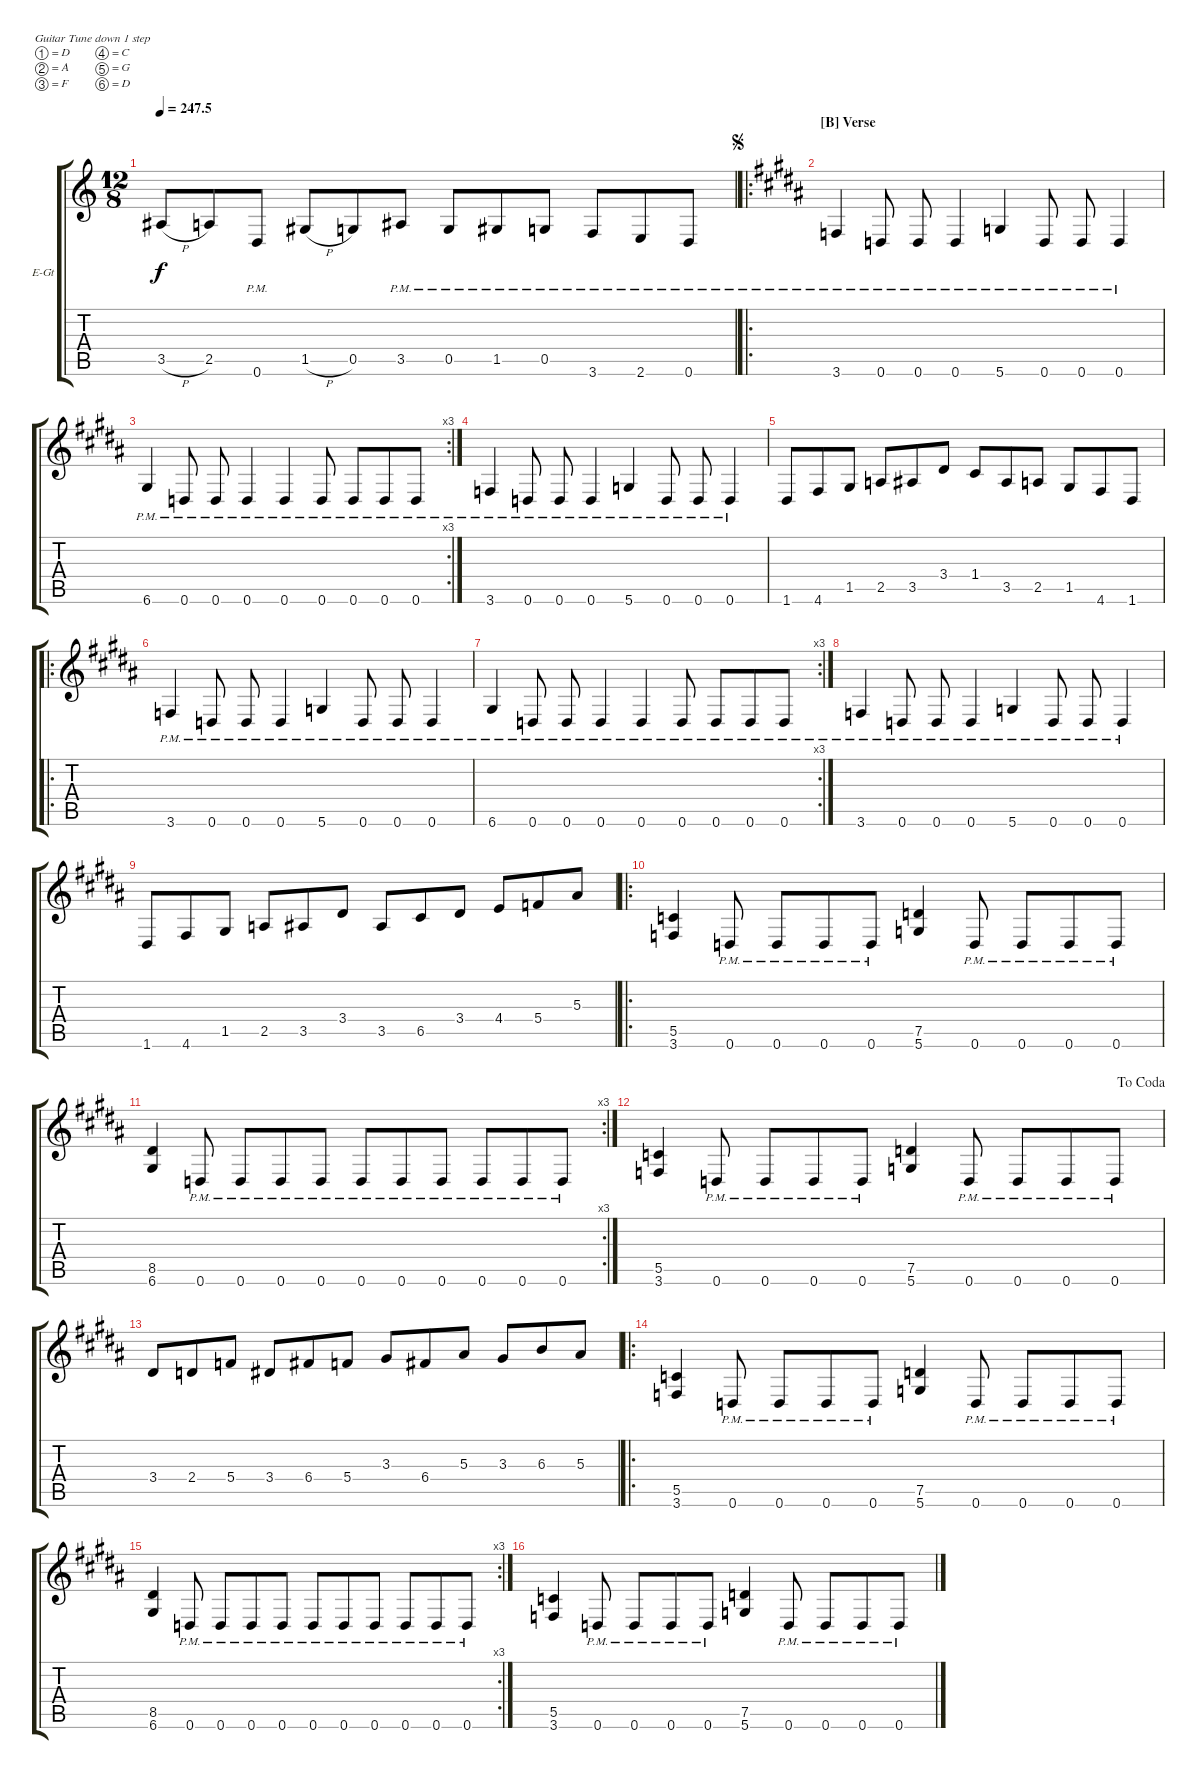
\bracketExtendMode groupsimilarinstruments
\firstSystemTrackNameOrientation horizontal
\otherSystemsTrackNameOrientation horizontal
\track ("Distortion Guitar" "E-Gt") {instrument acousticgrandpiano}
\staff {score tabs}
\tuning (D4 A3 F3 C3 G2 D2)
\displaytranspose 12
\ts (12 8)
\tempo
247.5
\accidentals auto
\clef g2
\ottava regular
\simile none
\ks aminor
3.5{h}.8{dy f} 2.5.8 0.6{pm}.8 1.5{h}.8 0.5.8 3.5{pm}.8 0.5{pm}.8 1.5{pm}.8 0.5{pm}.8 3.6{pm}.8 2.6{pm}.8 0.6{pm}.8 |
\ro
\section ("B" "Verse")
\jump segno
\ks g#minor
3.6{pm}.4 0.6{pm}.8 0.6{pm}.8 0.6{pm}.4 5.6{pm}.4 0.6{pm}.8 0.6{pm}.8 0.6{pm}.4 |
\rc 3
6.6{pm}.4 0.6{pm}.8 0.6{pm}.8 0.6{pm}.4 0.6{pm}.4 0.6{pm}.8 0.6{pm}.8 0.6{pm}.8 0.6{pm}.8 |
3.6{pm}.4 0.6{pm}.8 0.6{pm}.8 0.6{pm}.4 5.6{pm}.4 0.6{pm}.8 0.6{pm}.8 0.6{pm}.4 |
1.6.8 4.6.8 1.5.8 2.5.8 3.5.8 3.4.8 1.4.8 3.5.8 2.5.8 1.5.8 4.6.8 1.6.8 |
\ro
3.6{pm}.4 0.6{pm}.8 0.6{pm}.8 0.6{pm}.4 5.6{pm}.4 0.6{pm}.8 0.6{pm}.8 0.6{pm}.4 |
\rc 3
6.6{pm}.4 0.6{pm}.8 0.6{pm}.8 0.6{pm}.4 0.6{pm}.4 0.6{pm}.8 0.6{pm}.8 0.6{pm}.8 0.6{pm}.8 |
3.6{pm}.4 0.6{pm}.8 0.6{pm}.8 0.6{pm}.4 5.6{pm}.4 0.6{pm}.8 0.6{pm}.8 0.6{pm}.4 |
1.6.8 4.6.8 1.5.8 2.5.8 3.5.8 3.4.8 3.5.8 6.5.8 3.4.8 4.4.8 5.4.8 5.3.8 |
\ro
(5.5 3.6).4 0.6{pm}.8 0.6{pm}.8 0.6{pm}.8 0.6{pm}.8 (7.5 5.6).4 0.6{pm}.8 0.6{pm}.8 0.6{pm}.8 0.6{pm}.8 |
\rc 3
(8.5 6.6).4 0.6{pm}.8 0.6{pm}.8 0.6{pm}.8 0.6{pm}.8 0.6{pm}.8 0.6{pm}.8 0.6{pm}.8 0.6{pm}.8 0.6{pm}.8 0.6{pm}.8 |
\jump dacoda
(5.5 3.6).4 0.6{pm}.8 0.6{pm}.8 0.6{pm}.8 0.6{pm}.8 (7.5 5.6).4 0.6{pm}.8 0.6{pm}.8 0.6{pm}.8 0.6{pm}.8 |
3.4.8 2.4.8 5.4.8 3.4.8 6.4.8 5.4.8 3.3.8 6.4.8 5.3.8 3.3.8 6.3.8 5.3.8 |
\ro
(5.5 3.6).4 0.6{pm}.8 0.6{pm}.8 0.6{pm}.8 0.6{pm}.8 (7.5 5.6).4 0.6{pm}.8 0.6{pm}.8 0.6{pm}.8 0.6{pm}.8 |
\rc 3
(8.5 6.6).4 0.6{pm}.8 0.6{pm}.8 0.6{pm}.8 0.6{pm}.8 0.6{pm}.8 0.6{pm}.8 0.6{pm}.8 0.6{pm}.8 0.6{pm}.8 0.6{pm}.8 |
(5.5 3.6).4 0.6{pm}.8 0.6{pm}.8 0.6{pm}.8 0.6{pm}.8 (7.5 5.6).4 0.6{pm}.8 0.6{pm}.8 0.6{pm}.8 0.6{pm}.8
